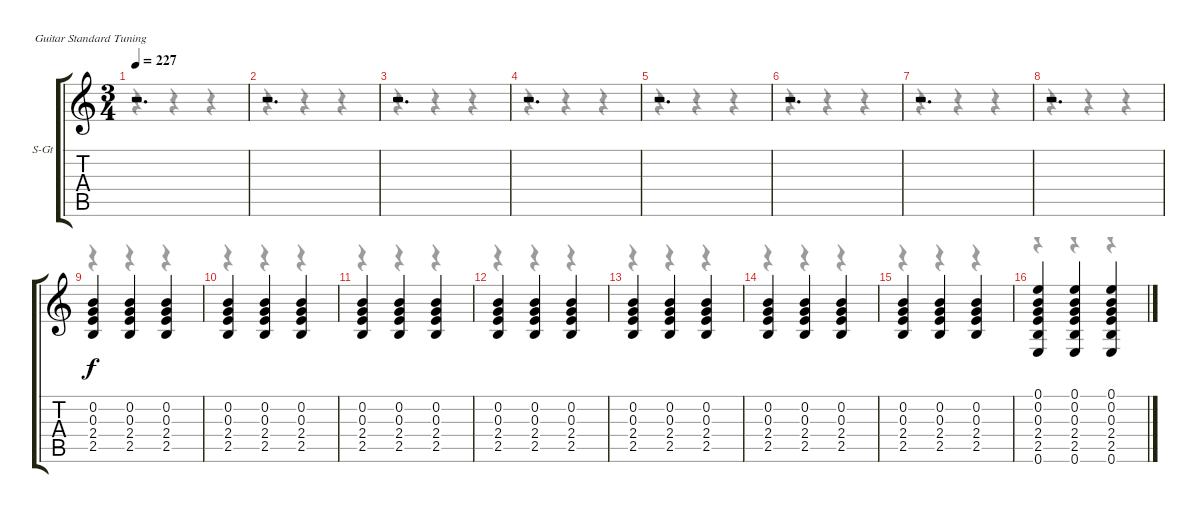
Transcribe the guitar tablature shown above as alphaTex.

\bracketExtendMode groupsimilarinstruments
\firstSystemTrackNameOrientation horizontal
\otherSystemsTrackNameOrientation horizontal
\track ("Track 3" "S-Gt") {instrument acousticguitarsteel}
\staff {score tabs}
\tuning (E4 B3 G3 D3 A2 E2)
\voice
\ts (3 4)
\tempo 227
\clef g2
\ks c
r.2{d dy f} |
r.2{d} |
r.2{d} |
r.2{d} |
r.2{d} |
r.2{d} |
r.2{d} |
r.2{d} |
(0.2 0.3 2.4 2.5).4 (0.2 0.3 2.4 2.5).4 (0.2 0.3 2.4 2.5).4 |
(0.2 0.3 2.4 2.5).4 (0.2 0.3 2.4 2.5).4 (0.2 0.3 2.4 2.5).4 |
(0.2 0.3 2.4 2.5).4 (0.2 0.3 2.4 2.5).4 (0.2 0.3 2.4 2.5).4 |
(0.2 0.3 2.4 2.5).4 (0.2 0.3 2.4 2.5).4 (0.2 0.3 2.4 2.5).4 |
(0.2 0.3 2.4 2.5).4 (0.2 0.3 2.4 2.5).4 (0.2 0.3 2.4 2.5).4 |
(0.2 0.3 2.4 2.5).4 (0.2 0.3 2.4 2.5).4 (0.2 0.3 2.4 2.5).4 |
(0.2 0.3 2.4 2.5).4 (0.2 0.3 2.4 2.5).4 (0.2 0.3 2.4 2.5).4 |
(0.1 0.2 0.3 2.4 2.5 0.6).4 (0.1 0.2 0.3 2.4 2.5 0.6).4 (0.1 0.2 0.3 2.4 2.5 0.6).4
\voice
\clef g2
\ottava regular
\simile none
\ks c
r.4{dy mf} r.4 r.4 |
r.4 r.4 r.4 |
r.4 r.4 r.4 |
r.4 r.4 r.4 |
r.4 r.4 r.4 |
r.4 r.4 r.4 |
r.4 r.4 r.4 |
r.4 r.4 r.4 |
r.4 r.4 r.4 |
r.4 r.4 r.4 |
r.4 r.4 r.4 |
r.4 r.4 r.4 |
r.4 r.4 r.4 |
r.4 r.4 r.4 |
r.4 r.4 r.4 |
r.4 r.4 r.4
